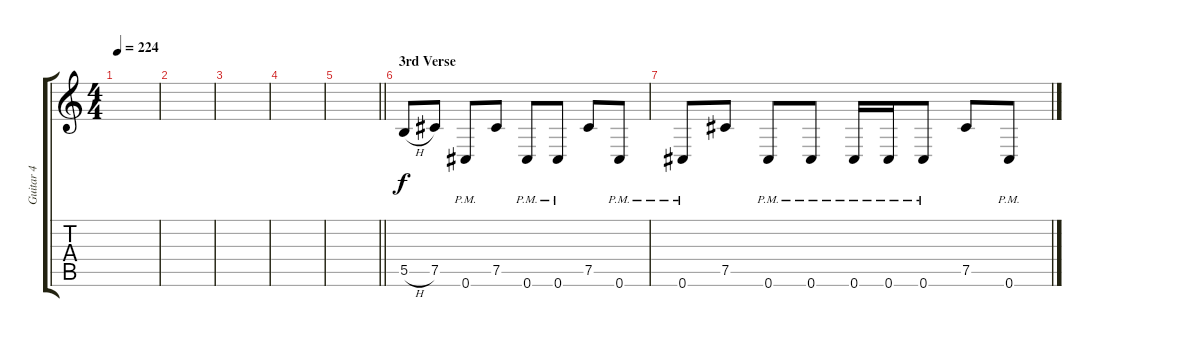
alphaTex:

\track ("Guitar 4" "Guitar 4") {instrument distortionguitar}
\staff {score tabs}
\tuning (Db4 Ab3 E3 B2 Gb2 Db2) {hide}
\ts (4 4)
\tempo 224
\clef g2
\ks c
|
|
|
|
\barLineRight lightlight
|
\section ("" "3rd Verse")
5.5{h}.8{balance 13} 7.5.8 0.6{pm}.8 7.5.8 0.6{pm}.8 0.6{pm}.8 7.5.8 0.6{pm}.8 |
0.6{pm}.8 7.5.8 0.6{pm}.8 0.6{pm}.8 0.6{pm}.16 0.6{pm}.16 0.6{pm}.8 7.5.8 0.6{pm}.8
